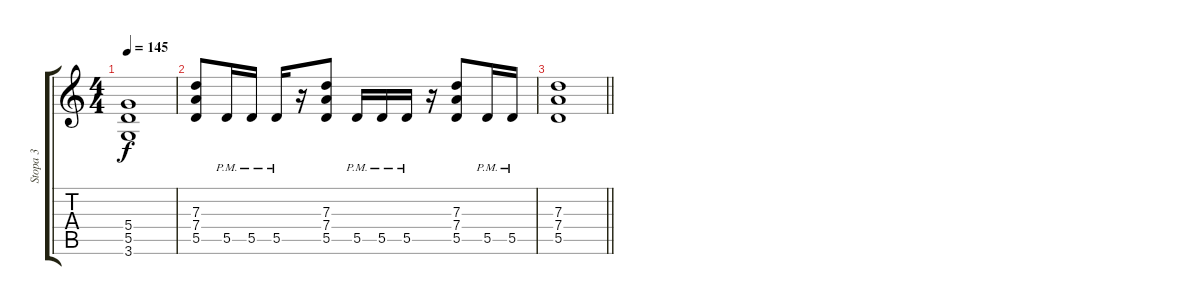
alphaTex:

\track ("Stopa 3" "Stopa 3") {instrument distortionguitar}
\staff {score tabs}
\tuning (E4 B3 G3 D3 A2 E2) {hide}
\ts (4 4)
\tempo 145
\clef g2
\ks c
(5.4 5.5 3.6).1{dy f} |
(7.3 7.4 5.5).8 5.5{pm}.16 5.5{pm}.16 5.5{pm}.16 r.16 (7.3 7.4 5.5).8 5.5{pm}.16 5.5{pm}.16 5.5{pm}.16 r.16 (7.3 7.4 5.5).8 5.5{pm}.16 5.5{pm}.16 |
\barLineRight lightlight
(7.3 7.4 5.5).1
